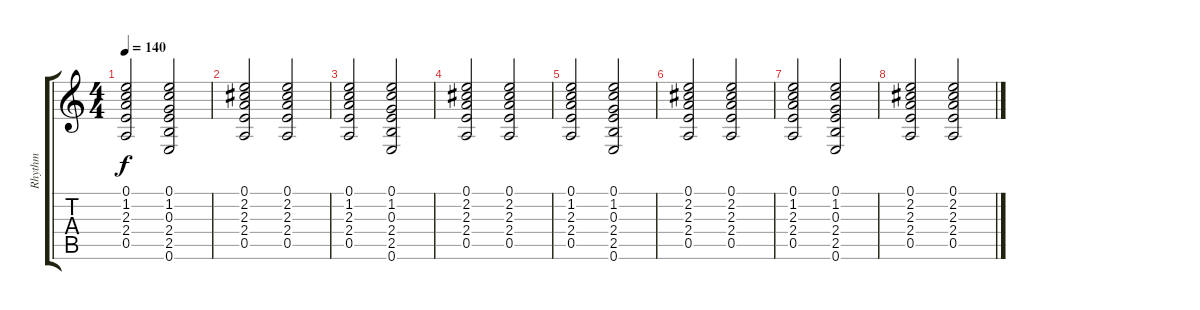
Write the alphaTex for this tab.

\track ("Rhythm" "Rhythm") {instrument acousticguitarnylon}
\staff {score tabs}
\tuning (E4 B3 G3 D3 A2 E2) {hide}
\ts (4 4)
\tempo 140
\clef g2
\ks c
(0.1 1.2 2.3 2.4 0.5).2{dy f volume 5} (0.1 1.2 0.3 2.4 2.5 0.6).2 |
(0.1 2.2 2.3 2.4 0.5).2 (0.1 2.2 2.3 2.4 0.5).2 |
(0.1 1.2 2.3 2.4 0.5).2 (0.1 1.2 0.3 2.4 2.5 0.6).2 |
(0.1 2.2 2.3 2.4 0.5).2 (0.1 2.2 2.3 2.4 0.5).2 |
(0.1 1.2 2.3 2.4 0.5).2{volume 2} (0.1 1.2 0.3 2.4 2.5 0.6).2 |
(0.1 2.2 2.3 2.4 0.5).2 (0.1 2.2 2.3 2.4 0.5).2 |
(0.1 1.2 2.3 2.4 0.5).2{volume 0} (0.1 1.2 0.3 2.4 2.5 0.6).2 |
(0.1 2.2 2.3 2.4 0.5).2 (0.1 2.2 2.3 2.4 0.5).2
